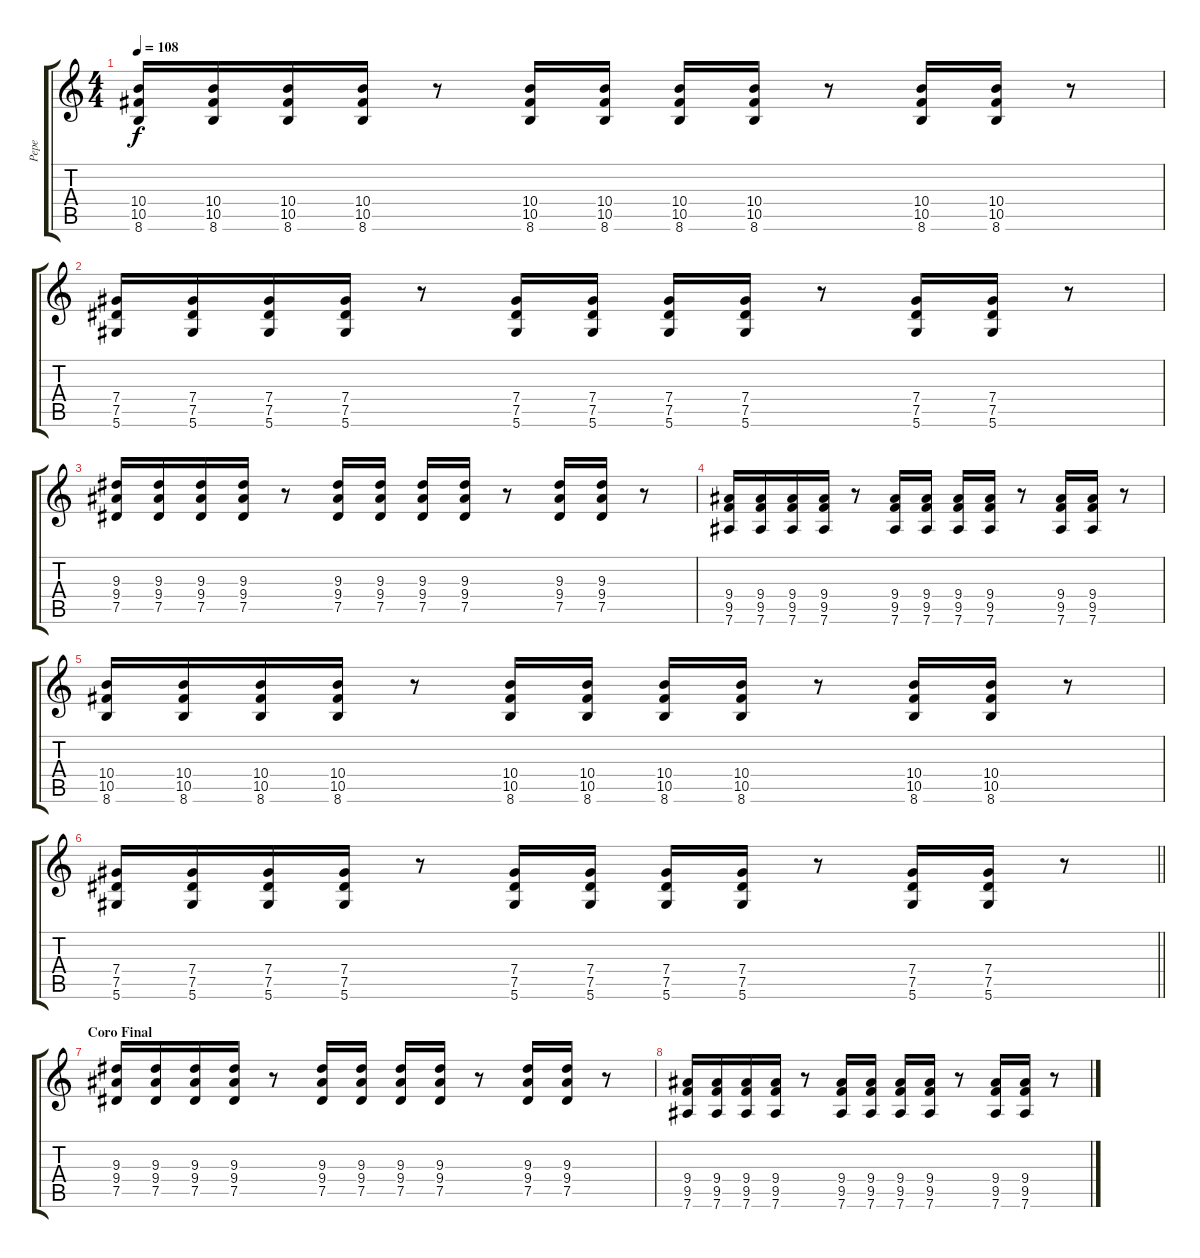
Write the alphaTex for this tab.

\track ("Pepe" "Pepe") {instrument distortionguitar}
\staff {score tabs}
\tuning (Eb4 Bb3 Gb3 Db3 Ab2 Eb2) {hide}
\ts (4 4)
\tempo 108
\clef g2
\ks c
(10.4 10.5 8.6).16{dy f} (10.4 10.5 8.6).16 (10.4 10.5 8.6).16 (10.4 10.5 8.6).16 r.8 (10.4 10.5 8.6).16 (10.4 10.5 8.6).16 (10.4 10.5 8.6).16 (10.4 10.5 8.6).16 r.8 (10.4 10.5 8.6).16 (10.4 10.5 8.6).16 r.8 |
(7.4 7.5 5.6).16 (7.4 7.5 5.6).16 (7.4 7.5 5.6).16 (7.4 7.5 5.6).16 r.8 (7.4 7.5 5.6).16 (7.4 7.5 5.6).16 (7.4 7.5 5.6).16 (7.4 7.5 5.6).16 r.8 (7.4 7.5 5.6).16 (7.4 7.5 5.6).16 r.8 |
(9.3 9.4 7.5).16 (9.3 9.4 7.5).16 (9.3 9.4 7.5).16 (9.3 9.4 7.5).16 r.8 (9.3 9.4 7.5).16 (9.3 9.4 7.5).16 (9.3 9.4 7.5).16 (9.3 9.4 7.5).16 r.8 (9.3 9.4 7.5).16 (9.3 9.4 7.5).16 r.8 |
(9.4 9.5 7.6).16 (9.4 9.5 7.6).16 (9.4 9.5 7.6).16 (9.4 9.5 7.6).16 r.8 (9.4 9.5 7.6).16 (9.4 9.5 7.6).16 (9.4 9.5 7.6).16 (9.4 9.5 7.6).16 r.8 (9.4 9.5 7.6).16 (9.4 9.5 7.6).16 r.8 |
(10.4 10.5 8.6).16 (10.4 10.5 8.6).16 (10.4 10.5 8.6).16 (10.4 10.5 8.6).16 r.8 (10.4 10.5 8.6).16 (10.4 10.5 8.6).16 (10.4 10.5 8.6).16 (10.4 10.5 8.6).16 r.8 (10.4 10.5 8.6).16 (10.4 10.5 8.6).16 r.8 |
\barLineRight lightlight
(7.4 7.5 5.6).16 (7.4 7.5 5.6).16 (7.4 7.5 5.6).16 (7.4 7.5 5.6).16 r.8 (7.4 7.5 5.6).16 (7.4 7.5 5.6).16 (7.4 7.5 5.6).16 (7.4 7.5 5.6).16 r.8 (7.4 7.5 5.6).16 (7.4 7.5 5.6).16 r.8 |
\section ("" "Coro Final")
(9.3 9.4 7.5).16 (9.3 9.4 7.5).16 (9.3 9.4 7.5).16 (9.3 9.4 7.5).16 r.8 (9.3 9.4 7.5).16 (9.3 9.4 7.5).16 (9.3 9.4 7.5).16 (9.3 9.4 7.5).16 r.8 (9.3 9.4 7.5).16 (9.3 9.4 7.5).16 r.8 |
(9.4 9.5 7.6).16 (9.4 9.5 7.6).16 (9.4 9.5 7.6).16 (9.4 9.5 7.6).16 r.8 (9.4 9.5 7.6).16 (9.4 9.5 7.6).16 (9.4 9.5 7.6).16 (9.4 9.5 7.6).16 r.8 (9.4 9.5 7.6).16 (9.4 9.5 7.6).16 r.8
